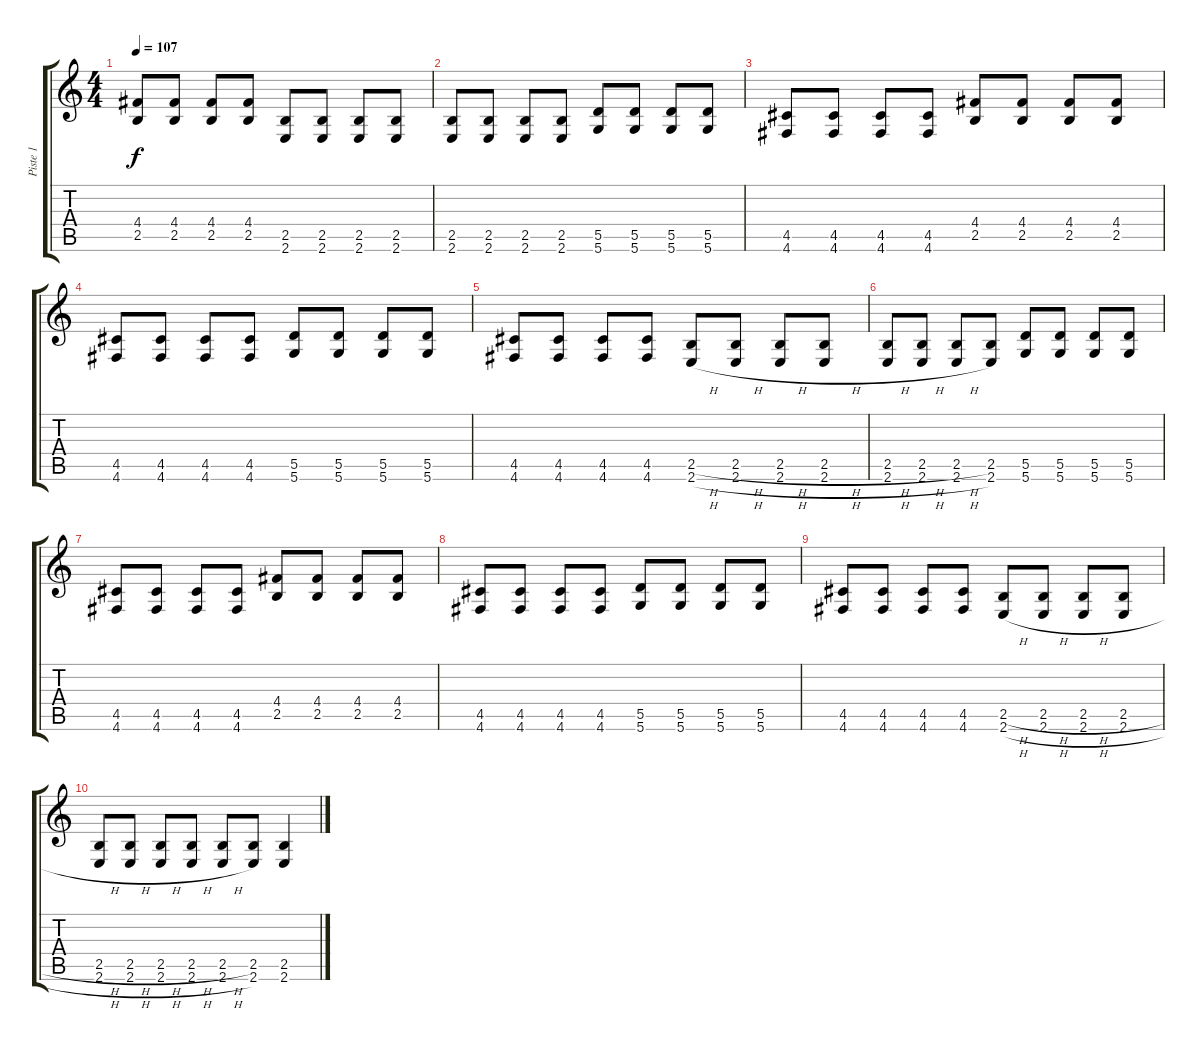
\track ("Piste 1" "Piste 1") {instrument distortionguitar}
\staff {score tabs}
\tuning (E4 B3 G3 D3 A2 D2) {hide}
\ts (4 4)
\tempo 107
\clef g2
\ks c
(4.4 2.5).8{dy f} (4.4 2.5).8 (4.4 2.5).8 (4.4 2.5).8 (2.5 2.6).8 (2.5 2.6).8 (2.5 2.6).8 (2.5 2.6).8 |
(2.5 2.6).8 (2.5 2.6).8 (2.5 2.6).8 (2.5 2.6).8 (5.5 5.6).8 (5.5 5.6).8 (5.5 5.6).8 (5.5 5.6).8 |
(4.5 4.6).8 (4.5 4.6).8 (4.5 4.6).8 (4.5 4.6).8 (4.4 2.5).8 (4.4 2.5).8 (4.4 2.5).8 (4.4 2.5).8 |
(4.5 4.6).8 (4.5 4.6).8 (4.5 4.6).8 (4.5 4.6).8 (5.5 5.6).8 (5.5 5.6).8 (5.5 5.6).8 (5.5 5.6).8 |
(4.5 4.6).8 (4.5 4.6).8 (4.5 4.6).8 (4.5 4.6).8 (2.5{h} 2.6{h}).8 (2.5{h} 2.6{h}).8 (2.5{h} 2.6{h}).8 (2.5{h} 2.6{h}).8 |
(2.5{h} 2.6{h}).8 (2.5{h} 2.6{h}).8 (2.5{h} 2.6{h}).8 (2.5 2.6).8 (5.5 5.6).8 (5.5 5.6).8 (5.5 5.6).8 (5.5 5.6).8 |
(4.5 4.6).8 (4.5 4.6).8 (4.5 4.6).8 (4.5 4.6).8 (4.4 2.5).8 (4.4 2.5).8 (4.4 2.5).8 (4.4 2.5).8 |
(4.5 4.6).8 (4.5 4.6).8 (4.5 4.6).8 (4.5 4.6).8 (5.5 5.6).8 (5.5 5.6).8 (5.5 5.6).8 (5.5 5.6).8 |
(4.5 4.6).8 (4.5 4.6).8 (4.5 4.6).8 (4.5 4.6).8 (2.5{h} 2.6{h}).8 (2.5{h} 2.6{h}).8 (2.5{h} 2.6{h}).8 (2.5{h} 2.6{h}).8 |
(2.5{h} 2.6{h}).8 (2.5{h} 2.6{h}).8 (2.5{h} 2.6{h}).8 (2.5{h} 2.6{h}).8 (2.5{h} 2.6{h}).8 (2.5 2.6).8 (2.5 2.6).4
